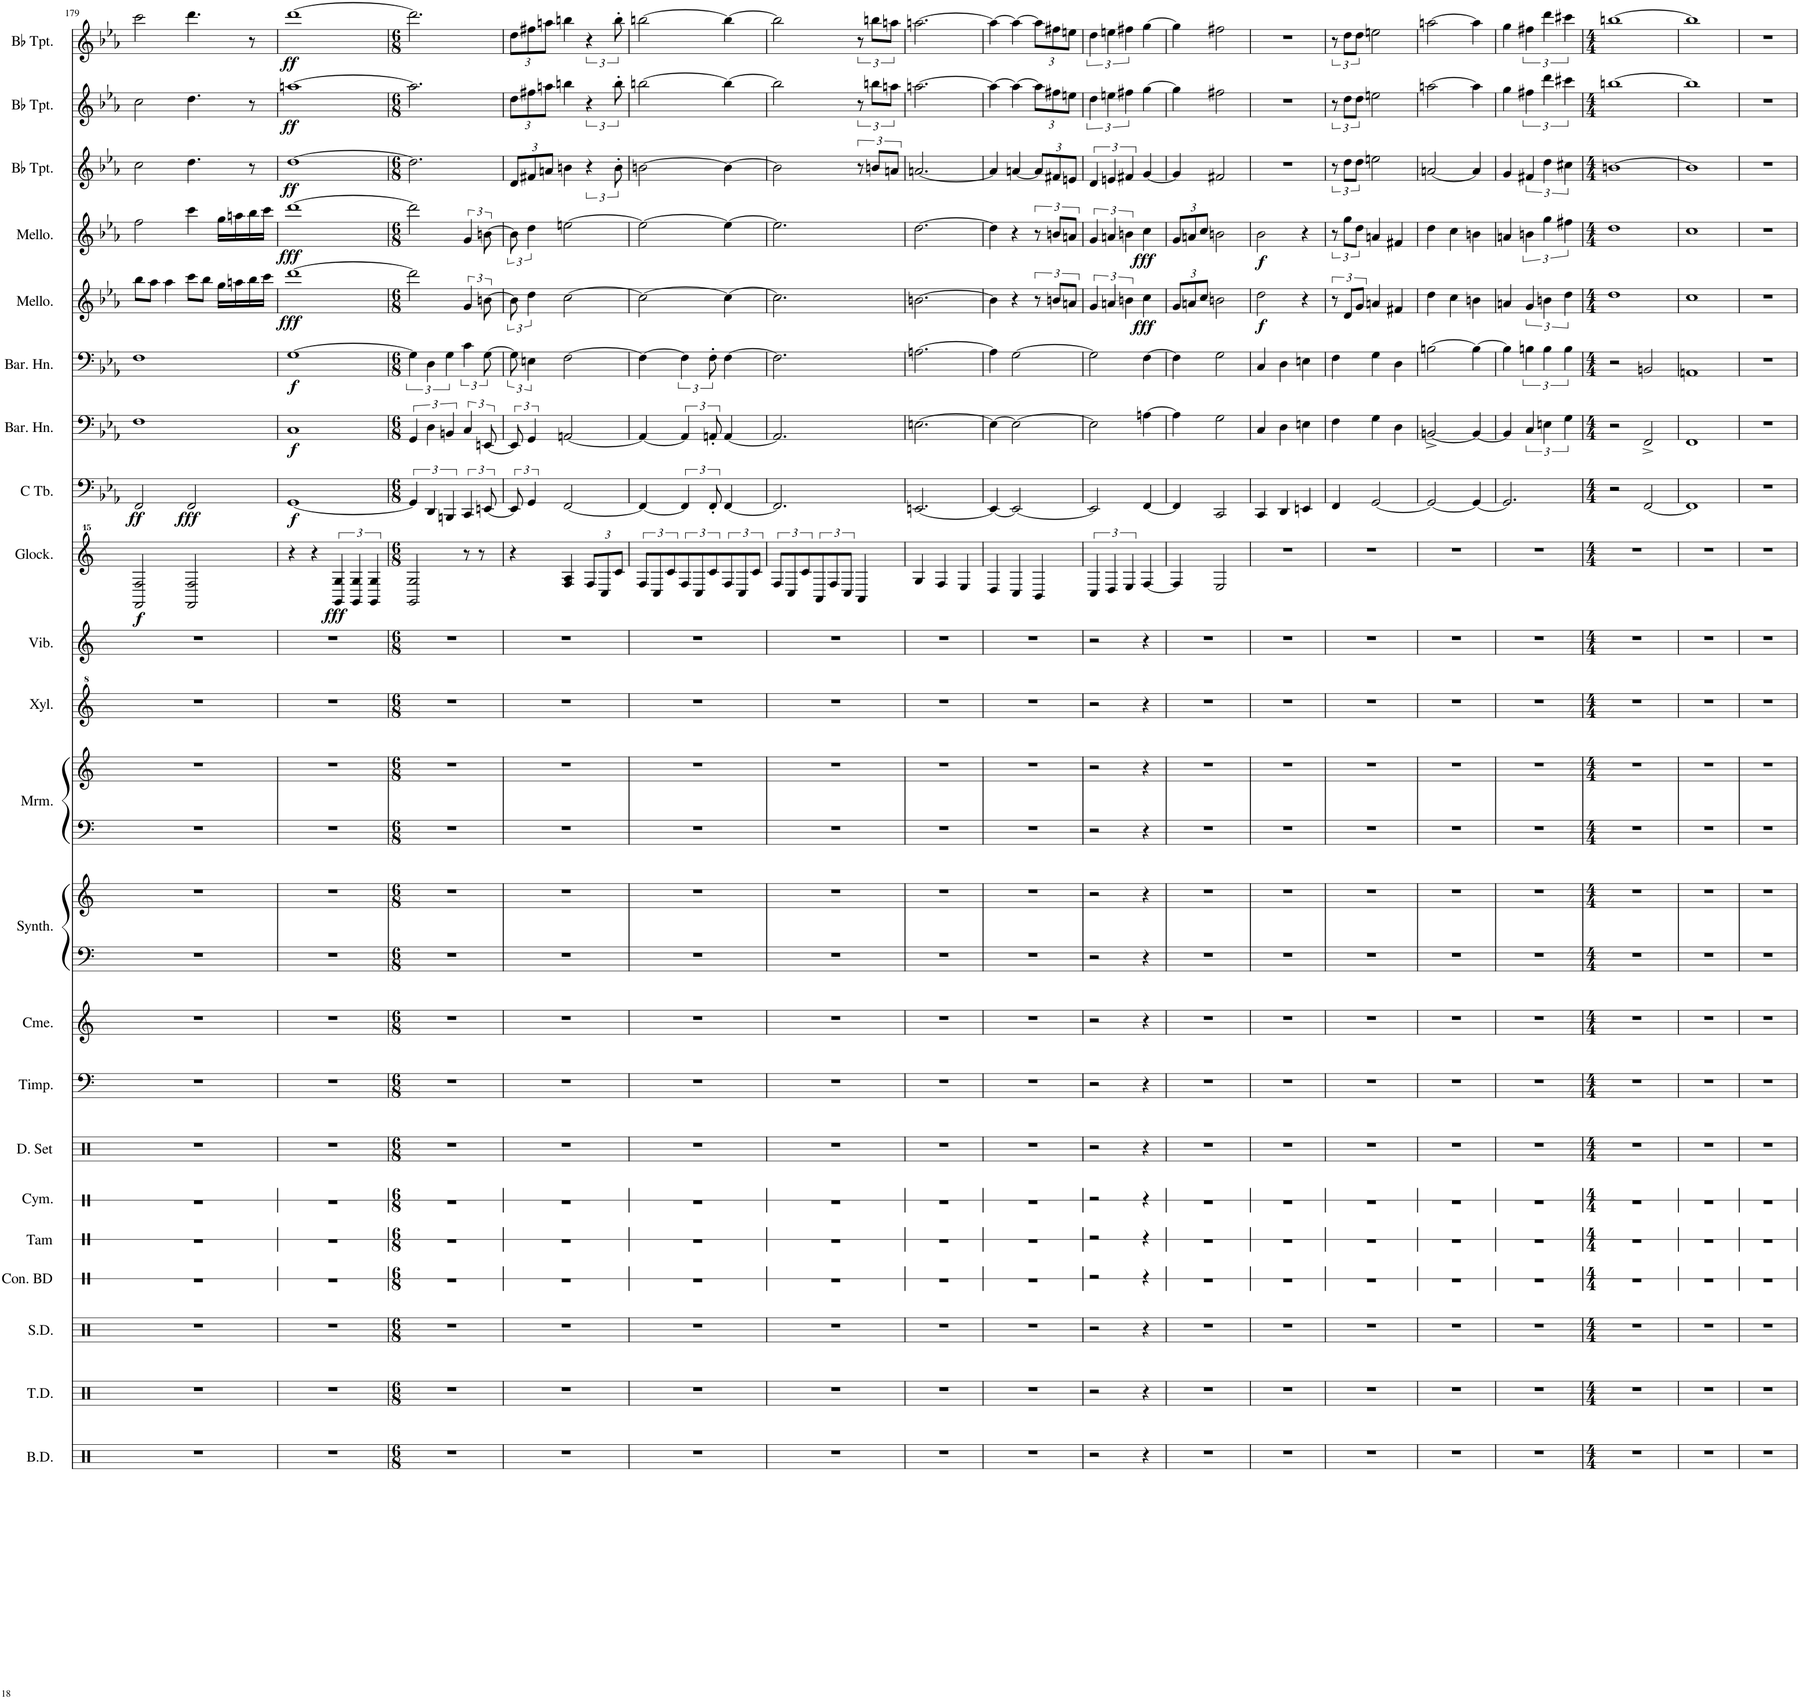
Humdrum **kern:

**kern	**kern	**kern	**kern	**kern	**kern	**kern	**kern	**kern	**kern	**kern	**kern	**kern	**kern	**kern	**kern	**dynam	**kern	**dynam	**kern	**dynam	**kern	**dynam	**kern	**dynam	**kern	**dynam	**kern	**dynam	**kern	**dynam	**kern	**dynam
*part22	*part21	*part20	*part19	*part18	*part17	*part16	*part15	*part14	*part13	*part13	*part12	*part12	*part11	*part10	*part9	*part9	*part8	*part8	*part7	*part7	*part6	*part6	*part5	*part5	*part4	*part4	*part3	*part3	*part2	*part2	*part1	*part1
*staff24	*staff23	*staff22	*staff21	*staff20	*staff19	*staff18	*staff17	*staff16	*staff15	*staff14	*staff13	*staff12	*staff11	*staff10	*staff9	*staff9	*staff8	*staff8	*staff7	*staff7	*staff6	*staff6	*staff5	*staff5	*staff4	*staff4	*staff3	*staff3	*staff2	*staff2	*staff1	*staff1
*I"Bass Drums	*I"Tenor Drums	*I"Snare Drum	*I"Concert Bass Drum	*I"Tam-Tam	*I"Cymbal	*I"Drumset	*I"Timpani	*I"Chimes	*I"Bass Synthesizer	*	*I"Marimba	*	*I"Xylophone	*I"Vibraphone	*I"Glockenspiel	*	*I"C Tuba	*	*I"Baritone Horn	*	*I"Baritone Horn	*	*I"Mellophone	*	*I"Mellophone	*	*I"Bb Trumpet	*	*I"Bb Trumpet	*	*I"Bb Trumpet	*
*I'B.D.	*I'T.D.	*I'S.D.	*I'Con. BD	*I'Tam	*I'Cym.	*I'D. Set	*I'Timp.	*I'Cme.	*I'Synth.	*	*I'Mrm.	*	*I'Xyl.	*I'Vib.	*I'Glock.	*	*I'C Tb.	*	*I'Bar. Hn.	*	*I'Bar. Hn.	*	*I'Mello.	*	*I'Mello.	*	*I'Bb Tpt.	*	*I'Bb Tpt.	*	*I'Bb Tpt.	*
!!LO:PB:g=z
*clefX	*clefX	*clefX	*clefX	*clefX	*clefX	*clefX	*clefF4	*clefG2	*clefF4	*clefG2	*clefF4	*clefG2	*clefG^2	*clefG2	*clefG^^2	*	*clefF4	*	*clefF4	*	*clefF4	*	*clefG2	*	*clefG2	*	*clefG2	*	*clefG2	*	*clefG2	*
*	*	*	*	*	*	*	*	*	*	*	*	*	*Trd-7c-12	*	*Trd-14c-24	*	*	*	*Trd4c7	*	*Trd4c7	*	*Trd4c7	*	*Trd4c7	*	*Trd1c2	*	*Trd1c2	*	*Trd1c2	*
*k[]	*k[]	*k[]	*k[]	*k[]	*k[]	*k[]	*k[]	*k[]	*k[]	*k[]	*k[]	*k[]	*k[]	*k[]	*k[]	*	*k[b-e-a-]	*	*k[b-e-a-]	*	*k[b-e-a-]	*	*k[b-e-a-]	*	*k[b-e-a-]	*	*k[b-e-a-]	*	*k[b-e-a-]	*	*k[b-e-a-]	*
*M4/4	*M4/4	*M4/4	*M4/4	*M4/4	*M4/4	*M4/4	*M4/4	*M4/4	*M4/4	*M4/4	*M4/4	*M4/4	*M4/4	*M4/4	*M4/4	*	*M4/4	*	*M4/4	*	*M4/4	*	*M4/4	*	*M4/4	*	*M4/4	*	*M4/4	*	*M4/4	*
=179	=179	=179	=179	=179	=179	=179	=179	=179	=179	=179	=179	=179	=179	=179	=179	=179	=179	=179	=179	=179	=179	=179	=179	=179	=179	=179	=179	=179	=179	=179	=179	=179
!	!	!	!	!	!	!	!	!	!	!	!	!	!	!	!	!LO:DY:b	!	!LO:DY:b	!	!	!	!	!	!	!	!	!	!	!	!	!	!
1r	1r	1r	1r	1r	1r	1r	1r	1r	1r	1r	1r	1r	1r	1r	2f/ 2ff/	f	2FF/	ff	1F	.	1F	.	8bb-\L	.	2ff\	.	2cc\	.	2cc\	.	2ccc\	.
.	.	.	.	.	.	.	.	.	.	.	.	.	.	.	.	.	.	.	.	.	.	.	8aa-\J	.	.	.	.	.	.	.	.	.
.	.	.	.	.	.	.	.	.	.	.	.	.	.	.	.	.	.	.	.	.	.	.	4aa-\	.	.	.	.	.	.	.	.	.
!	!	!	!	!	!	!	!	!	!	!	!	!	!	!	!	!	!	!LO:DY:b	!	!	!	!	!	!	!	!	!	!	!	!	!	!
.	.	.	.	.	.	.	.	.	.	.	.	.	.	.	2f/ 2ff/	.	2FF/	fff	.	.	.	.	8ccc\L	.	4ccc\	.	4.dd\	.	4.dd\	.	4.ddd\	.
.	.	.	.	.	.	.	.	.	.	.	.	.	.	.	.	.	.	.	.	.	.	.	8bb-\J	.	.	.	.	.	.	.	.	.
.	.	.	.	.	.	.	.	.	.	.	.	.	.	.	.	.	.	.	.	.	.	.	16gg\LL	.	16gg\LL	.	.	.	.	.	.	.
.	.	.	.	.	.	.	.	.	.	.	.	.	.	.	.	.	.	.	.	.	.	.	16aan\	.	16aan\	.	.	.	.	.	.	.
.	.	.	.	.	.	.	.	.	.	.	.	.	.	.	.	.	.	.	.	.	.	.	16bb-\	.	16bb-\	.	8r	.	8r	.	8r	.
.	.	.	.	.	.	.	.	.	.	.	.	.	.	.	.	.	.	.	.	.	.	.	16ccc\JJ	.	16ccc\JJ	.	.	.	.	.	.	.
=180	=180	=180	=180	=180	=180	=180	=180	=180	=180	=180	=180	=180	=180	=180	=180	=180	=180	=180	=180	=180	=180	=180	=180	=180	=180	=180	=180	=180	=180	=180	=180	=180
!	!	!	!	!	!	!	!	!	!	!	!	!	!	!	!	!	!	!LO:DY:b	!	!LO:DY:b	!	!LO:DY:b	!	!LO:DY:b	!	!LO:DY:b	!	!LO:DY:b	!	!LO:DY:b	!	!LO:DY:b
1r	1r	1r	1r	1r	1r	1r	1r	1r	1r	1r	1r	1r	1r	1r	4r	.	[1GG	f	1C	f	[1G	f	[1ddd	fff	[1ddd	fff	[1dd	ff	[1aan	ff	[1ddd	ff
.	.	.	.	.	.	.	.	.	.	.	.	.	.	.	4r	.	.	.	.	.	.	.	.	.	.	.	.	.	.	.	.	.
!	!	!	!	!	!	!	!	!	!	!	!	!	!	!	!	!LO:DY:b	!	!	!	!	!	!	!	!	!	!	!	!	!	!	!	!
.	.	.	.	.	.	.	.	.	.	.	.	.	.	.	6g/ 6gg/	fff	.	.	.	.	.	.	.	.	.	.	.	.	.	.	.	.
.	.	.	.	.	.	.	.	.	.	.	.	.	.	.	6g/ 6gg/	.	.	.	.	.	.	.	.	.	.	.	.	.	.	.	.	.
.	.	.	.	.	.	.	.	.	.	.	.	.	.	.	6g/ 6gg/	.	.	.	.	.	.	.	.	.	.	.	.	.	.	.	.	.
=181	=181	=181	=181	=181	=181	=181	=181	=181	=181	=181	=181	=181	=181	=181	=181	=181	=181	=181	=181	=181	=181	=181	=181	=181	=181	=181	=181	=181	=181	=181	=181	=181
*M6/8	*M6/8	*M6/8	*M6/8	*M6/8	*M6/8	*M6/8	*M6/8	*M6/8	*M6/8	*M6/8	*M6/8	*M6/8	*M6/8	*M6/8	*M6/8	*	*M6/8	*	*M6/8	*	*M6/8	*	*M6/8	*	*M6/8	*	*M6/8	*	*M6/8	*	*M6/8	*
2.r	2.r	2.r	2.r	2.r	2.r	2.r	2.r	2.r	2.r	2.r	2.r	2.r	2.r	2.r	2g/ 2gg/	.	6GG/]	.	6GG/	.	6G\]	.	2ddd\]	.	2ddd\]	.	2.dd\]	.	2.aa\]	.	2.ddd\]	.
.	.	.	.	.	.	.	.	.	.	.	.	.	.	.	.	.	6DD/	.	6D\	.	6D\	.	.	.	.	.	.	.	.	.	.	.
.	.	.	.	.	.	.	.	.	.	.	.	.	.	.	.	.	6BBBn/	.	6BBn/	.	6G\	.	.	.	.	.	.	.	.	.	.	.
.	.	.	.	.	.	.	.	.	.	.	.	.	.	.	8r	.	6CC/	.	6C/	.	6c\	.	6g/	.	6g/	.	.	.	.	.	.	.
.	.	.	.	.	.	.	.	.	.	.	.	.	.	.	8r	.	.	.	.	.	.	.	.	.	.	.	.	.	.	.	.	.
.	.	.	.	.	.	.	.	.	.	.	.	.	.	.	.	.	[12EEn/	.	[12EEn/	.	[12G\	.	[12bn\	.	[12bn\	.	.	.	.	.	.	.
=182	=182	=182	=182	=182	=182	=182	=182	=182	=182	=182	=182	=182	=182	=182	=182	=182	=182	=182	=182	=182	=182	=182	=182	=182	=182	=182	=182	=182	=182	=182	=182	=182
*	*	*	*	*	*	*	*	*	*	*	*	*	*	*	*	*	*	*	*	*	*	*	*	*	*	*	*Xbrackettup	*	*Xbrackettup	*	*Xbrackettup	*
2.r	2.r	2.r	2.r	2.r	2.r	2.r	2.r	2.r	2.r	2.r	2.r	2.r	2.r	2.r	4r	.	12EE/]	.	12EE/]	.	12G\]	.	12b\]	.	12b\]	.	12d/L	.	12dd\L	.	12dd\L	.
.	.	.	.	.	.	.	.	.	.	.	.	.	.	.	.	.	6GG/	.	6GG/	.	6En\	.	6dd\	.	6dd\	.	12f#X/	.	12ff#X\	.	12ff#X\	.
.	.	.	.	.	.	.	.	.	.	.	.	.	.	.	.	.	.	.	.	.	.	.	.	.	.	.	12an/J	.	12aan\J	.	12aan\J	.
.	.	.	.	.	.	.	.	.	.	.	.	.	.	.	4ff/ 4aa/	.	[2FF/	.	[2AAn/	.	[2F\	.	[2cc\	.	[2een\	.	4bn\	.	4bbn\	.	4bbn\	.
*	*	*	*	*	*	*	*	*	*	*	*	*	*	*	*Xbrackettup	*	*	*	*	*	*	*	*	*	*	*	*brackettup	*	*brackettup	*	*brackettup	*
.	.	.	.	.	.	.	.	.	.	.	.	.	.	.	12ff/L	.	.	.	.	.	.	.	.	.	.	.	6r	.	6r	.	6r	.
.	.	.	.	.	.	.	.	.	.	.	.	.	.	.	12cc/	.	.	.	.	.	.	.	.	.	.	.	.	.	.	.	.	.
.	.	.	.	.	.	.	.	.	.	.	.	.	.	.	12ccc/J	.	.	.	.	.	.	.	.	.	.	.	12b'\	.	12bb'\	.	12bb'\	.
=183	=183	=183	=183	=183	=183	=183	=183	=183	=183	=183	=183	=183	=183	=183	=183	=183	=183	=183	=183	=183	=183	=183	=183	=183	=183	=183	=183	=183	=183	=183	=183	=183
*	*	*	*	*	*	*	*	*	*	*	*	*	*	*	*brackettup	*	*	*	*	*	*	*	*	*	*	*	*	*	*	*	*	*
2.r	2.r	2.r	2.r	2.r	2.r	2.r	2.r	2.r	2.r	2.r	2.r	2.r	2.r	2.r	12ff/L	.	4FF/_	.	4AA/_	.	4F\_	.	2cc\_	.	2ee\_	.	[2bn\	.	[2bbn\	.	[2bbn\	.
.	.	.	.	.	.	.	.	.	.	.	.	.	.	.	12cc/	.	.	.	.	.	.	.	.	.	.	.	.	.	.	.	.	.
.	.	.	.	.	.	.	.	.	.	.	.	.	.	.	12ccc/	.	.	.	.	.	.	.	.	.	.	.	.	.	.	.	.	.
.	.	.	.	.	.	.	.	.	.	.	.	.	.	.	12ff/	.	6FF/]	.	6AA/]	.	6F\]	.	.	.	.	.	.	.	.	.	.	.
.	.	.	.	.	.	.	.	.	.	.	.	.	.	.	12cc/	.	.	.	.	.	.	.	.	.	.	.	.	.	.	.	.	.
.	.	.	.	.	.	.	.	.	.	.	.	.	.	.	12ccc/	.	12FF'/	.	12AAn'/	.	12F'\	.	.	.	.	.	.	.	.	.	.	.
.	.	.	.	.	.	.	.	.	.	.	.	.	.	.	12ff/	.	[4FF/	.	[4AA/	.	[4F\	.	4cc\_	.	4ee\_	.	4b\_	.	4bb\_	.	4bb\_	.
.	.	.	.	.	.	.	.	.	.	.	.	.	.	.	12cc/	.	.	.	.	.	.	.	.	.	.	.	.	.	.	.	.	.
.	.	.	.	.	.	.	.	.	.	.	.	.	.	.	12ccc/J	.	.	.	.	.	.	.	.	.	.	.	.	.	.	.	.	.
=184	=184	=184	=184	=184	=184	=184	=184	=184	=184	=184	=184	=184	=184	=184	=184	=184	=184	=184	=184	=184	=184	=184	=184	=184	=184	=184	=184	=184	=184	=184	=184	=184
2.r	2.r	2.r	2.r	2.r	2.r	2.r	2.r	2.r	2.r	2.r	2.r	2.r	2.r	2.r	12ff/L	.	2.FF/]	.	2.AA/]	.	2.F\]	.	2.cc\]	.	2.ee\]	.	2b\]	.	2bb\]	.	2bb\]	.
.	.	.	.	.	.	.	.	.	.	.	.	.	.	.	12cc/	.	.	.	.	.	.	.	.	.	.	.	.	.	.	.	.	.
.	.	.	.	.	.	.	.	.	.	.	.	.	.	.	12ccc/	.	.	.	.	.	.	.	.	.	.	.	.	.	.	.	.	.
.	.	.	.	.	.	.	.	.	.	.	.	.	.	.	12a/	.	.	.	.	.	.	.	.	.	.	.	.	.	.	.	.	.
.	.	.	.	.	.	.	.	.	.	.	.	.	.	.	12ff/	.	.	.	.	.	.	.	.	.	.	.	.	.	.	.	.	.
.	.	.	.	.	.	.	.	.	.	.	.	.	.	.	12cc/J	.	.	.	.	.	.	.	.	.	.	.	.	.	.	.	.	.
.	.	.	.	.	.	.	.	.	.	.	.	.	.	.	4a/	.	.	.	.	.	.	.	.	.	.	.	12r	.	12r	.	12r	.
.	.	.	.	.	.	.	.	.	.	.	.	.	.	.	.	.	.	.	.	.	.	.	.	.	.	.	12bn/L	.	12bbn\L	.	12bbn\L	.
.	.	.	.	.	.	.	.	.	.	.	.	.	.	.	.	.	.	.	.	.	.	.	.	.	.	.	12an/J	.	12aan\J	.	12aan\J	.
=185	=185	=185	=185	=185	=185	=185	=185	=185	=185	=185	=185	=185	=185	=185	=185	=185	=185	=185	=185	=185	=185	=185	=185	=185	=185	=185	=185	=185	=185	=185	=185	=185
2.r	2.r	2.r	2.r	2.r	2.r	2.r	2.r	2.r	2.r	2.r	2.r	2.r	2.r	2.r	4gg/	.	[2.EEn/	.	[2.En\	.	[2.An\	.	[2.bn\	.	[2.dd\	.	[2.an/	.	[2.aan\	.	[2.aan\	.
.	.	.	.	.	.	.	.	.	.	.	.	.	.	.	4ff/	.	.	.	.	.	.	.	.	.	.	.	.	.	.	.	.	.
.	.	.	.	.	.	.	.	.	.	.	.	.	.	.	4ee/	.	.	.	.	.	.	.	.	.	.	.	.	.	.	.	.	.
=186	=186	=186	=186	=186	=186	=186	=186	=186	=186	=186	=186	=186	=186	=186	=186	=186	=186	=186	=186	=186	=186	=186	=186	=186	=186	=186	=186	=186	=186	=186	=186	=186
2.r	2.r	2.r	2.r	2.r	2.r	2.r	2.r	2.r	2.r	2.r	2.r	2.r	2.r	2.r	4dd/	.	4EE/_	.	4E\_	.	4A\]	.	4b\]	.	4dd\]	.	4a/]	.	4aa\_	.	4aa\_	.
.	.	.	.	.	.	.	.	.	.	.	.	.	.	.	4cc/	.	2EE/_	.	2E\_	.	[2G\	.	4r	.	4r	.	[4an/	.	4aa\_	.	4aa\_	.
*	*	*	*	*	*	*	*	*	*	*	*	*	*	*	*	*	*	*	*	*	*	*	*	*	*	*	*Xbrackettup	*	*Xbrackettup	*	*Xbrackettup	*
.	.	.	.	.	.	.	.	.	.	.	.	.	.	.	4b/	.	.	.	.	.	.	.	12r	.	12r	.	12a/L]	.	12aa\L]	.	12aa\L]	.
.	.	.	.	.	.	.	.	.	.	.	.	.	.	.	.	.	.	.	.	.	.	.	12bn/L	.	12bn/L	.	12f#X/	.	12ff#X\	.	12ff#X\	.
.	.	.	.	.	.	.	.	.	.	.	.	.	.	.	.	.	.	.	.	.	.	.	12an/J	.	12an/J	.	12en/J	.	12een\J	.	12een\J	.
=187	=187	=187	=187	=187	=187	=187	=187	=187	=187	=187	=187	=187	=187	=187	=187	=187	=187	=187	=187	=187	=187	=187	=187	=187	=187	=187	=187	=187	=187	=187	=187	=187
*	*	*	*	*	*	*	*	*	*	*	*	*	*	*	*	*	*	*	*	*	*	*	*	*	*	*	*brackettup	*	*brackettup	*	*brackettup	*
2r	2r	2r	2r	2r	2r	2r	2r	2r	2r	2r	2r	2r	2r	2r	6cc/	.	2EE/]	.	2E\]	.	2G\]	.	6g/	.	6g/	.	6d/	.	6dd\	.	6dd\	.
.	.	.	.	.	.	.	.	.	.	.	.	.	.	.	6dd/	.	.	.	.	.	.	.	6an/	.	6an/	.	6en/	.	6een\	.	6een\	.
.	.	.	.	.	.	.	.	.	.	.	.	.	.	.	6ee/	.	.	.	.	.	.	.	6bn\	.	6bn\	.	6f#X/	.	6ff#X\	.	6ff#X\	.
!	!	!	!	!	!	!	!	!	!	!	!	!	!	!	!	!	!	!	!	!	!	!	!	!LO:DY:b	!	!LO:DY:b	!	!	!	!	!	!
4r	4r	4r	4r	4r	4r	4r	4r	4r	4r	4r	4r	4r	4r	4r	[4ff/	.	[4FF/	.	[4An\	.	[4F\	.	4cc\	fff	4cc\	fff	[4g/	.	[4gg\	.	[4gg\	.
=188	=188	=188	=188	=188	=188	=188	=188	=188	=188	=188	=188	=188	=188	=188	=188	=188	=188	=188	=188	=188	=188	=188	=188	=188	=188	=188	=188	=188	=188	=188	=188	=188
*	*	*	*	*	*	*	*	*	*	*	*	*	*	*	*	*	*	*	*	*	*	*	*Xbrackettup	*	*Xbrackettup	*	*	*	*	*	*	*
2.r	2.r	2.r	2.r	2.r	2.r	2.r	2.r	2.r	2.r	2.r	2.r	2.r	2.r	2.r	4ff/]	.	4FF/]	.	4A\]	.	4F\]	.	12g/L	.	12g/L	.	4g/]	.	4gg\]	.	4gg\]	.
.	.	.	.	.	.	.	.	.	.	.	.	.	.	.	.	.	.	.	.	.	.	.	12an/	.	12an/	.	.	.	.	.	.	.
.	.	.	.	.	.	.	.	.	.	.	.	.	.	.	.	.	.	.	.	.	.	.	12cc/J	.	12cc/J	.	.	.	.	.	.	.
.	.	.	.	.	.	.	.	.	.	.	.	.	.	.	2ee/	.	2CC/	.	2G\	.	2G\	.	2bn\	.	2bn\	.	2f#X/	.	2ff#X\	.	2ff#X\	.
=189	=189	=189	=189	=189	=189	=189	=189	=189	=189	=189	=189	=189	=189	=189	=189	=189	=189	=189	=189	=189	=189	=189	=189	=189	=189	=189	=189	=189	=189	=189	=189	=189
!	!	!	!	!	!	!	!	!	!	!	!	!	!	!	!	!	!	!	!	!	!	!	!	!LO:DY:b	!	!LO:DY:b	!	!	!	!	!	!
2.r	2.r	2.r	2.r	2.r	2.r	2.r	2.r	2.r	2.r	2.r	2.r	2.r	2.r	2.r	2.r	.	4CC/	.	4C/	.	4C/	.	2dd\	f	2b-\	f	2.r	.	2.r	.	2.r	.
.	.	.	.	.	.	.	.	.	.	.	.	.	.	.	.	.	4DD/	.	4D\	.	4D\	.	.	.	.	.	.	.	.	.	.	.
.	.	.	.	.	.	.	.	.	.	.	.	.	.	.	.	.	4EEn/	.	4En\	.	4En\	.	4r	.	4r	.	.	.	.	.	.	.
=190	=190	=190	=190	=190	=190	=190	=190	=190	=190	=190	=190	=190	=190	=190	=190	=190	=190	=190	=190	=190	=190	=190	=190	=190	=190	=190	=190	=190	=190	=190	=190	=190
*	*	*	*	*	*	*	*	*	*	*	*	*	*	*	*	*	*	*	*	*	*	*	*brackettup	*	*brackettup	*	*	*	*	*	*	*
2.r	2.r	2.r	2.r	2.r	2.r	2.r	2.r	2.r	2.r	2.r	2.r	2.r	2.r	2.r	2.r	.	4FF/	.	4F\	.	4F\	.	12r	.	12r	.	12r	.	12r	.	12r	.
.	.	.	.	.	.	.	.	.	.	.	.	.	.	.	.	.	.	.	.	.	.	.	12d/L	.	12gg\L	.	12dd\L	.	12dd\L	.	12dd\L	.
.	.	.	.	.	.	.	.	.	.	.	.	.	.	.	.	.	.	.	.	.	.	.	12g/J	.	12dd\J	.	12dd\J	.	12dd\J	.	12dd\J	.
.	.	.	.	.	.	.	.	.	.	.	.	.	.	.	.	.	[2GG/	.	4G\	.	4G\	.	4an/	.	4an/	.	2een\	.	2een\	.	2een\	.
.	.	.	.	.	.	.	.	.	.	.	.	.	.	.	.	.	.	.	4D\	.	4D\	.	4f#X/	.	4f#X/	.	.	.	.	.	.	.
=191	=191	=191	=191	=191	=191	=191	=191	=191	=191	=191	=191	=191	=191	=191	=191	=191	=191	=191	=191	=191	=191	=191	=191	=191	=191	=191	=191	=191	=191	=191	=191	=191
2.r	2.r	2.r	2.r	2.r	2.r	2.r	2.r	2.r	2.r	2.r	2.r	2.r	2.r	2.r	2.r	.	2GG/_	.	[2BBn^/	.	[2Bn\	.	4dd\	.	4dd\	.	[2an/	.	[2aan\	.	[2aan\	.
.	.	.	.	.	.	.	.	.	.	.	.	.	.	.	.	.	.	.	.	.	.	.	4cc\	.	4cc\	.	.	.	.	.	.	.
.	.	.	.	.	.	.	.	.	.	.	.	.	.	.	.	.	4GG/_	.	4BB/_	.	4B\_	.	4bn\	.	4bn\	.	4a/]	.	4aa\]	.	4aa\]	.
=192	=192	=192	=192	=192	=192	=192	=192	=192	=192	=192	=192	=192	=192	=192	=192	=192	=192	=192	=192	=192	=192	=192	=192	=192	=192	=192	=192	=192	=192	=192	=192	=192
2.r	2.r	2.r	2.r	2.r	2.r	2.r	2.r	2.r	2.r	2.r	2.r	2.r	2.r	2.r	2.r	.	2.GG/]	.	4BB/]	.	4B\]	.	4an/	.	4an/	.	4g/	.	4gg\	.	4gg\	.
.	.	.	.	.	.	.	.	.	.	.	.	.	.	.	.	.	.	.	6C/	.	6Bn\	.	6g/	.	6bn\	.	6f#X/	.	6ff#X\	.	6ff#X\	.
.	.	.	.	.	.	.	.	.	.	.	.	.	.	.	.	.	.	.	6En\	.	6B\	.	6bn\	.	6gg\	.	6dd\	.	6ddd\	.	6ddd\	.
.	.	.	.	.	.	.	.	.	.	.	.	.	.	.	.	.	.	.	6G\	.	6B\	.	6dd\	.	6ff#X\	.	6cc#X\	.	6ccc#X\	.	6ccc#X\	.
=193	=193	=193	=193	=193	=193	=193	=193	=193	=193	=193	=193	=193	=193	=193	=193	=193	=193	=193	=193	=193	=193	=193	=193	=193	=193	=193	=193	=193	=193	=193	=193	=193
*M4/4	*M4/4	*M4/4	*M4/4	*M4/4	*M4/4	*M4/4	*M4/4	*M4/4	*M4/4	*M4/4	*M4/4	*M4/4	*M4/4	*M4/4	*M4/4	*	*M4/4	*	*M4/4	*	*M4/4	*	*M4/4	*	*M4/4	*	*M4/4	*	*M4/4	*	*M4/4	*
1r	1r	1r	1r	1r	1r	1r	1r	1r	1r	1r	1r	1r	1r	1r	1r	.	2r	.	2r	.	2r	.	1dd	.	1dd	.	[1bn	.	[1bbn	.	[1bbn	.
.	.	.	.	.	.	.	.	.	.	.	.	.	.	.	.	.	[2FF/	.	2FF^/	.	2BBn/	.	.	.	.	.	.	.	.	.	.	.
=194	=194	=194	=194	=194	=194	=194	=194	=194	=194	=194	=194	=194	=194	=194	=194	=194	=194	=194	=194	=194	=194	=194	=194	=194	=194	=194	=194	=194	=194	=194	=194	=194
1r	1r	1r	1r	1r	1r	1r	1r	1r	1r	1r	1r	1r	1r	1r	1r	.	1FF]	.	1FF	.	1AAn	.	1cc	.	1cc	.	1b]	.	1bb]	.	1bb]	.
=195	=195	=195	=195	=195	=195	=195	=195	=195	=195	=195	=195	=195	=195	=195	=195	=195	=195	=195	=195	=195	=195	=195	=195	=195	=195	=195	=195	=195	=195	=195	=195	=195
1r	1r	1r	1r	1r	1r	1r	1r	1r	1r	1r	1r	1r	1r	1r	1r	.	1r	.	1r	.	1r	.	1r	.	1r	.	1r	.	1r	.	1r	.
=	=	=	=	=	=	=	=	=	=	=	=	=	=	=	=	=	=	=	=	=	=	=	=	=	=	=	=	=	=	=	=	=
*-	*-	*-	*-	*-	*-	*-	*-	*-	*-	*-	*-	*-	*-	*-	*-	*-	*-	*-	*-	*-	*-	*-	*-	*-	*-	*-	*-	*-	*-	*-	*-	*-
